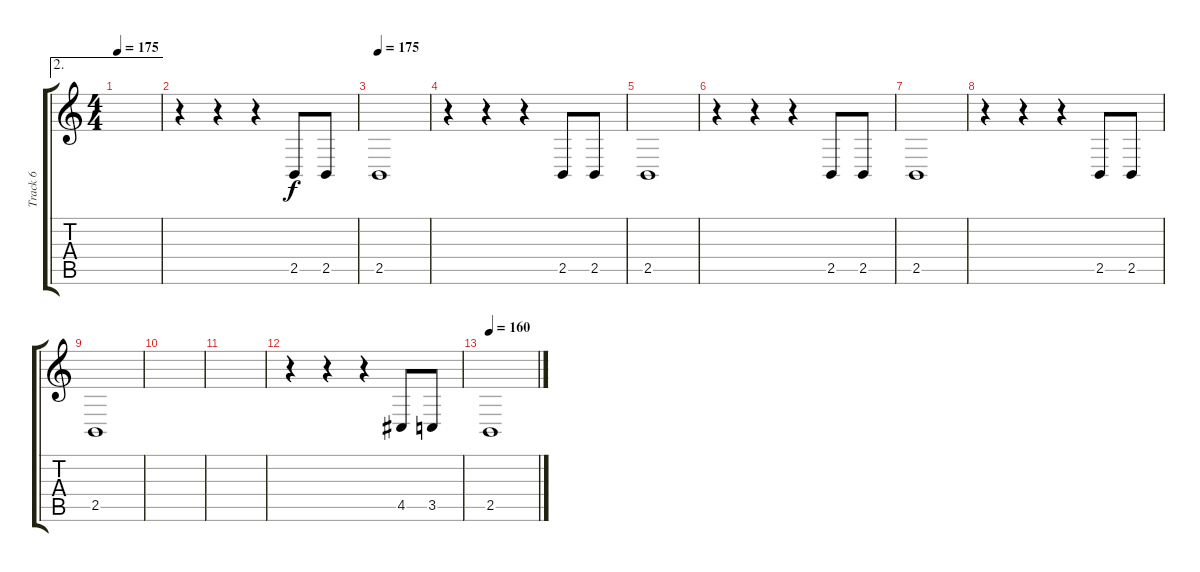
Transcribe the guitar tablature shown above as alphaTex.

\track ("Track 6" "Track 6") {instrument melodictom}
\staff {score tabs}
\tuning (E4 B3 G3 D3 A2 E2) {hide}
\ae 2
\ts (4 4)
\tempo 175
\clef g2
\ks c
|
r.4 r.4 r.4 2.5.8 2.5.8 |
\tempo 175
2.5.1 |
r.4 r.4 r.4 2.5.8 2.5.8 |
2.5.1 |
r.4 r.4 r.4 2.5.8 2.5.8 |
2.5.1 |
r.4 r.4 r.4 2.5.8 2.5.8 |
2.5.1 |
|
|
r.4 r.4 r.4 4.5.8 3.5.8 |
\tempo 160
2.5.1
